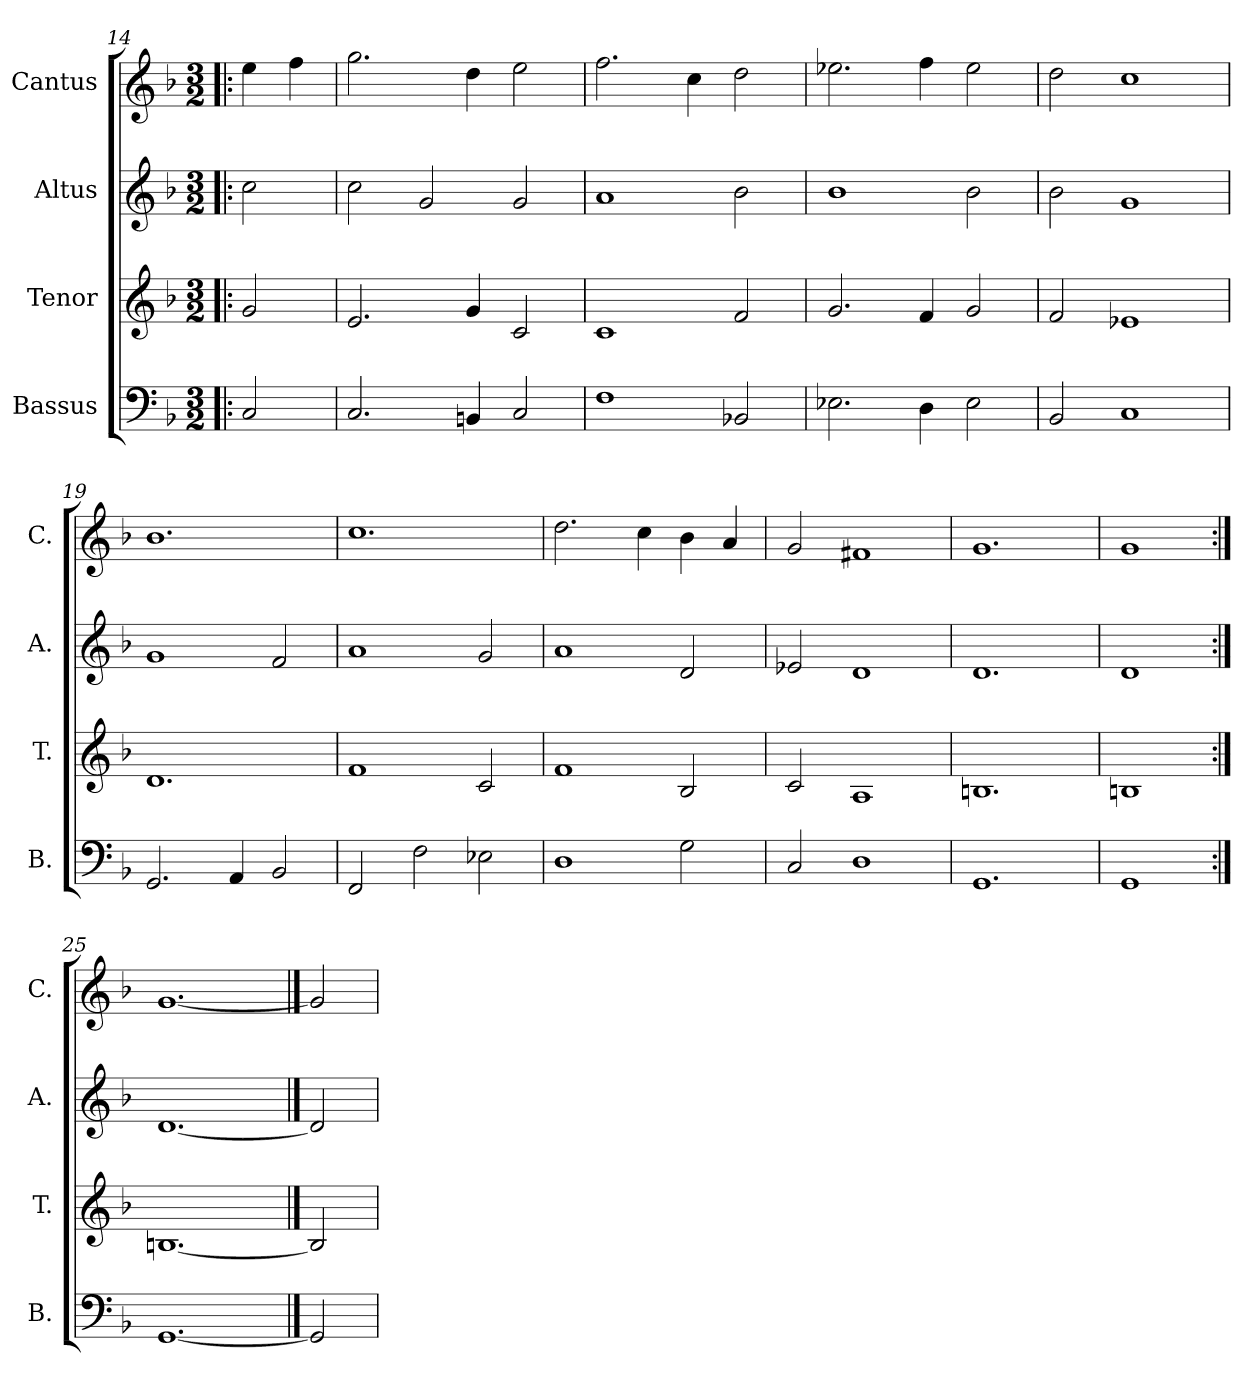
**kern	**kern	**kern	**kern
*part4	*part3	*part2	*part1
*staff4	*staff3	*staff2	*staff1
*I"Bassus	*I"Tenor	*I"Altus	*I"Cantus
*I'B.	*I'T.	*I'A.	*I'C.
*clefF4	*clefG2	*clefG2	*clefG2
*k[b-]	*k[b-]	*k[b-]	*k[b-]
*F:	*F:	*F:	*F:
*M3/2	*M3/2	*M3/2	*M3/2
=14!|:	=14!|:	=14!|:	=14!|:
2C/	2g/	2cc\	4ee\
.	.	.	4ff\
=15	=15	=15	=15
2.C/	2.e/	2cc\	2.gg\
.	.	2g/	.
4BBn/	4g/	.	4dd\
2C/	2c/	2g/	2ee\
=16	=16	=16	=16
1F	1c	1a	2.ff\
.	.	.	4cc\
2BB-X/	2f/	2b-\	2dd\
=17	=17	=17	=17
2.E-X\	2.g/	1b-	2.ee-X\
4D\	4f/	.	4ff\
2E-\	2g/	2b-\	2ee-\
!!LO:LB:g=z
=18	=18	=18	=18
2BB-/	2f/	2b-\	2dd\
1C	1e-X	1g	1cc
=19	=19	=19	=19
2.GG/	1.d	1g	1.b-
4AA/	.	.	.
2BB-/	.	2f/	.
=20	=20	=20	=20
2FF/	1f	1a	1.cc
2F\	.	.	.
2E-X\	2c/	2g/	.
=21	=21	=21	=21
1D	1f	1a	2.dd\
.	.	.	4cc\
2G\	2B-/	2d/	4b-\
.	.	.	4a/
=22	=22	=22	=22
2C/	2c/	2e-X/	2g/
1D	1A	1d	1f#X
=23	=23	=23	=23
1.GG	1.Bn	1.d	1.g
=24	=24	=24	=24
1GG	1Bn	1d	1g
=25:|!	=25:|!	=25:|!	=25:|!
[1.GG	[1.Bn	[1.d	[1.g
==26	==26	==26	==26
2GG]	2B]	2d]	2g]
=	=	=	=
*-	*-	*-	*-
